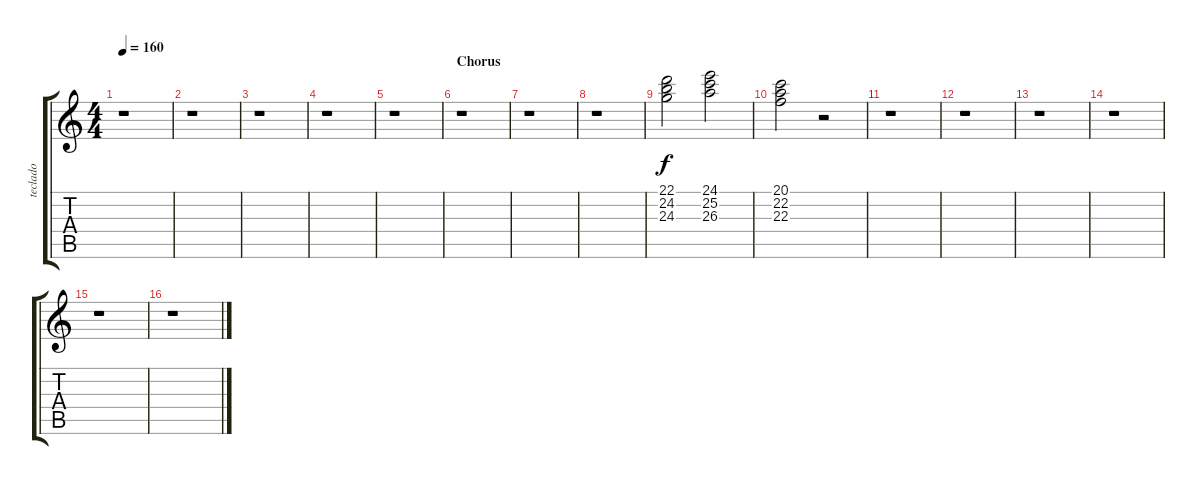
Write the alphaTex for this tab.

\track ("teclado" "teclado") {instrument stringensemble1}
\staff {score tabs}
\tuning (E4 B3 G3 D3 A2 E2) {hide}
\ts (4 4)
\tempo 160
\clef g2
\ks c
r.1{dy f} |
r.1 |
r.1 |
r.1 |
r.1 |
\section ("" "Chorus")
r.1 |
r.1 |
r.1 |
(22.1 24.2 24.3).2 (24.1 25.2 26.3).2 |
(20.1 22.2 22.3).2 r.2 |
r.1 |
r.1 |
r.1 |
r.1 |
r.1 |
r.1
